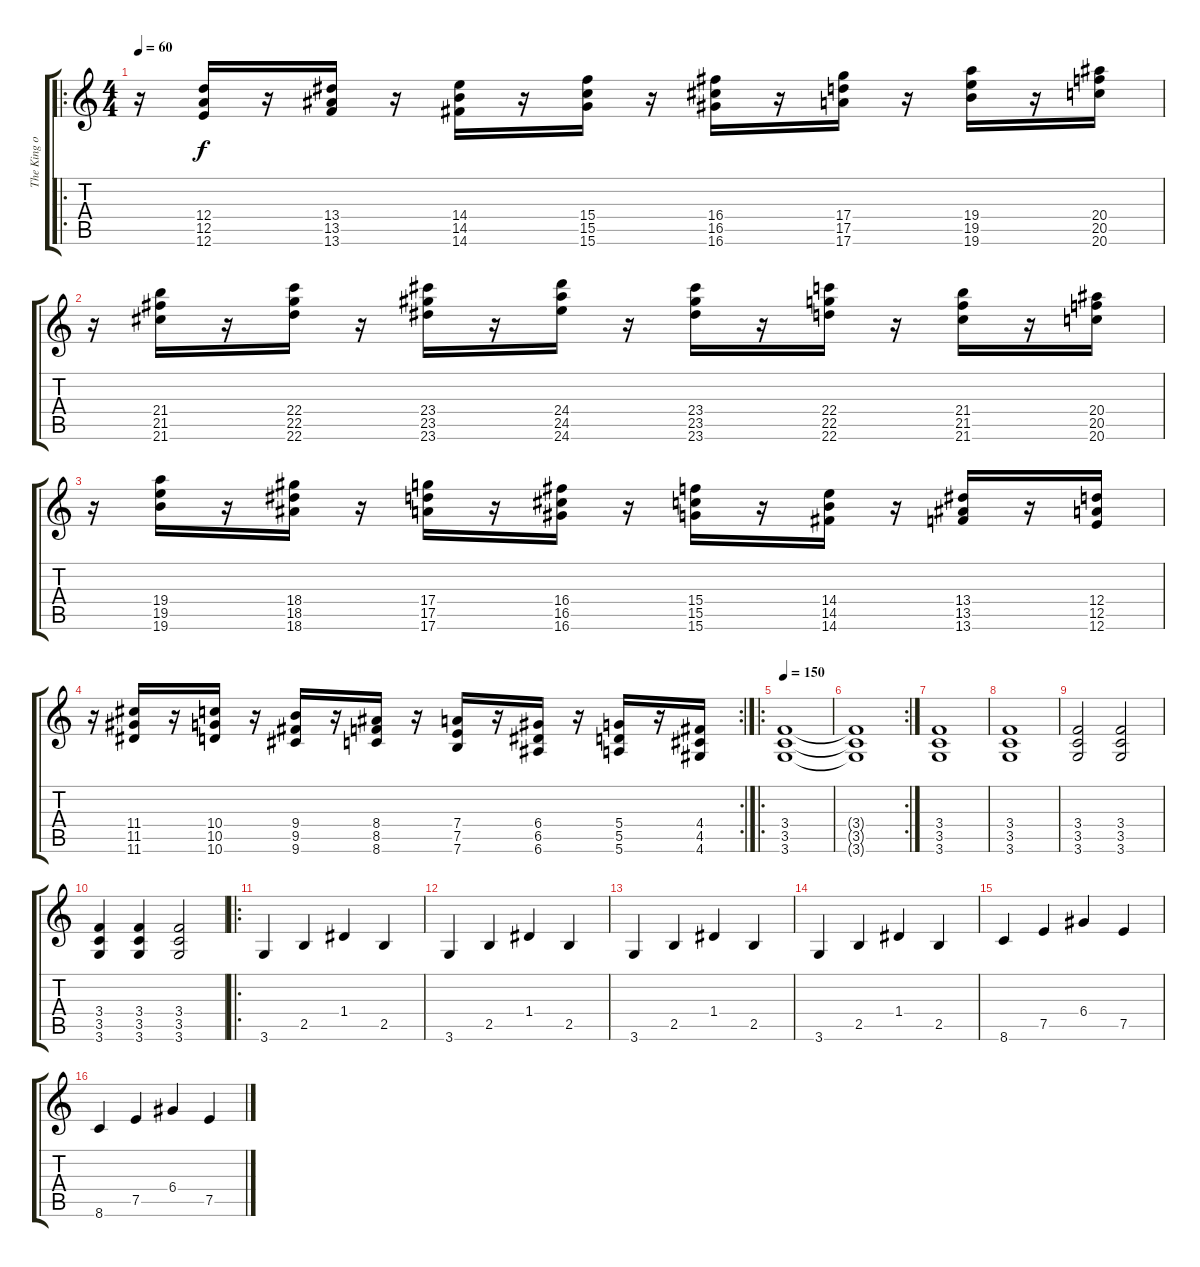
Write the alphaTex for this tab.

\track ("The King of Kramalot" "The King o") {instrument distortionguitar}
\staff {score tabs}
\tuning (E4 B3 G3 D3 A2 E2) {hide}
\ro
\ts (4 4)
\tempo 60
\clef g2
\ks c
r.16{dy f instrument distortionguitar} (12.4 12.5 12.6).16 r.16 (13.4 13.5 13.6).16 r.16 (14.4 14.5 14.6).16 r.16 (15.4 15.5 15.6).16 r.16 (16.4 16.5 16.6).16 r.16 (17.4 17.5 17.6).16 r.16 (19.4 19.5 19.6).16 r.16 (20.4 20.5 20.6).16 |
r.16 (21.4 21.5 21.6).16 r.16 (22.4 22.5 22.6).16 r.16 (23.4 23.5 23.6).16 r.16 (24.4 24.5 24.6).16 r.16 (23.4 23.5 23.6).16 r.16 (22.4 22.5 22.6).16 r.16 (21.4 21.5 21.6).16 r.16 (20.4 20.5 20.6).16 |
r.16 (19.4 19.5 19.6).16 r.16 (18.4 18.5 18.6).16 r.16 (17.4 17.5 17.6).16 r.16 (16.4 16.5 16.6).16 r.16 (15.4 15.5 15.6).16 r.16 (14.4 14.5 14.6).16 r.16 (13.4 13.5 13.6).16 r.16 (12.4 12.5 12.6).16 |
\rc 2
r.16 (11.4 11.5 11.6).16 r.16 (10.4 10.5 10.6).16 r.16 (9.4 9.5 9.6).16 r.16 (8.4 8.5 8.6).16 r.16 (7.4 7.5 7.6).16 r.16 (6.4 6.5 6.6).16 r.16 (5.4 5.5 5.6).16 r.16 (4.4 4.5 4.6).16 |
\ro
\tempo 150
(3.4 3.5 3.6).1 |
\rc 2
(3.4{t} 3.5{t} 3.6{t}).1 |
(3.4 3.5 3.6).1 |
(3.4 3.5 3.6).1 |
(3.4 3.5 3.6).2 (3.4 3.5 3.6).2 |
(3.4 3.5 3.6).4 (3.4 3.5 3.6).4 (3.4 3.5 3.6).2 |
\ro
3.6.4 2.5.4 1.4.4 2.5.4 |
3.6.4 2.5.4 1.4.4 2.5.4 |
3.6.4 2.5.4 1.4.4 2.5.4 |
3.6.4 2.5.4 1.4.4 2.5.4 |
8.6.4 7.5.4 6.4.4 7.5.4 |
8.6.4 7.5.4 6.4.4 7.5.4
